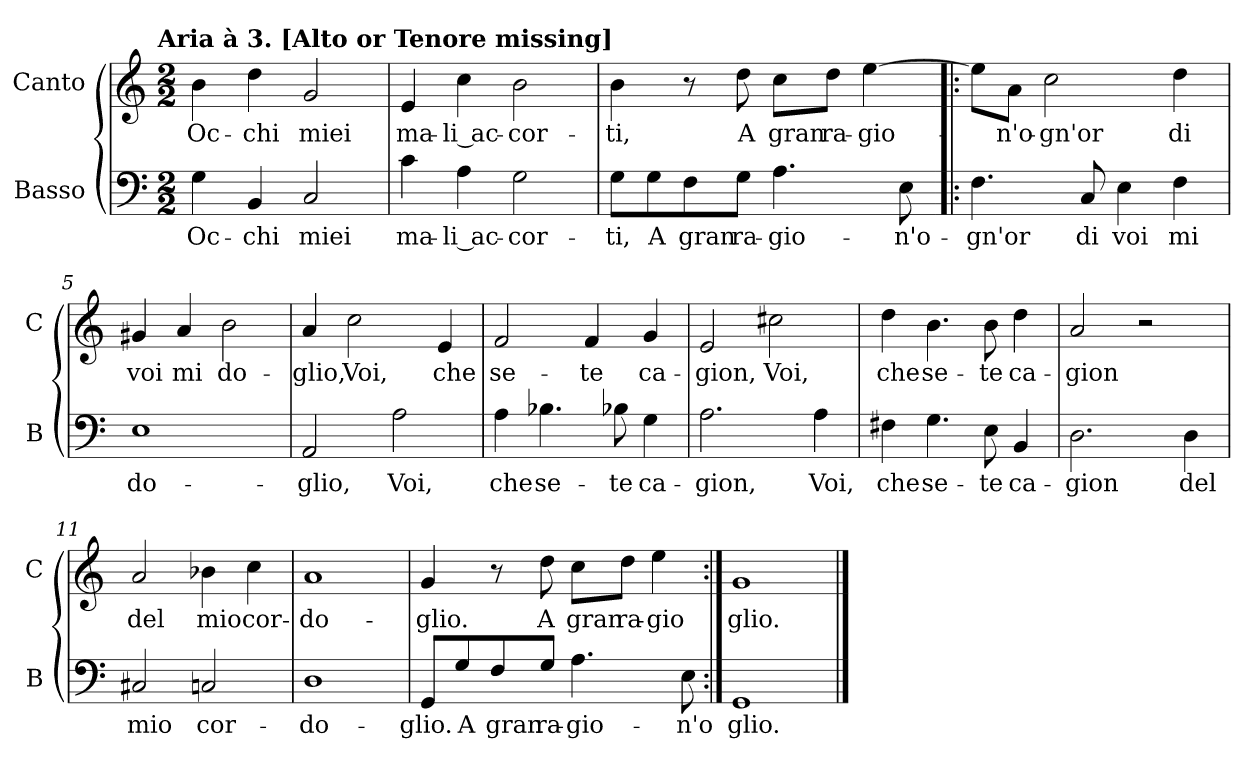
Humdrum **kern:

**kern	**text	**kern	**text
*part2	*part2	*part1	*part1
*staff2	*staff2	*staff1	*staff1
*I"Basso	*	*I"Canto	*
*I'B	*	*I'C	*
*clefF4	*	*clefG2	*
*k[]	*	*k[]	*
*C:	*	*C:	*
!!LO:TX:omd:t=Aria à 3. [Alto or Tenore missing]
*M2/2	*	*M2/2	*
=1	=1	=1	=1
4G	Oc-	4b	Oc-
4BB	-chi	4dd	-chi
2C	miei	2g	miei
=2	=2	=2	=2
4c	ma-	4e	ma-
4A	-li ac-	4cc	-li ac-
2G	-cor-	2b	-cor-
=3	=3	=3	=3
8G\L	-ti,	4b	-ti,
8G\	A	.	.
8F\	gran	8r	.
8G\J	ra-	8dd	A
4.A	-gio-	8cc\L	gran
.	.	8dd\J	ra-
.	.	[4ee	-gio-
8E	-n'o-	.	.
=4!|:	=4!|:	=4!|:	=4!|:
4.F	-gn'or	8ee\L]	.
.	.	8a\J	-n'o-
.	.	2cc	-gn'or
8C	di	.	.
4E	voi	.	.
4F	mi	4dd	di
=5	=5	=5	=5
1E	do-	4g#X	voi
.	.	4a	mi
.	.	2b	do-
=6	=6	=6	=6
2AA	-glio,	4a	-glio,
.	.	2cc	Voi,
2A	Voi,	.	.
.	.	4e	che
=7	=7	=7	=7
4A	che	2f	se-
4.B-X	se-	.	.
.	.	4f	-te
8B-X	-te	.	.
4G	ca-	4g	ca-
=8	=8	=8	=8
2.A	-gion,	2e	-gion,
.	.	2cc#X	Voi,
4A	Voi,	.	.
=9	=9	=9	=9
4F#X	che	4dd	che
4.G	se-	4.b	se-
8E	-te	8b	-te
4BB	ca-	4dd	ca-
=10	=10	=10	=10
2.D	-gion	2a	-gion
.	.	2r	.
4D	del	.	.
=11	=11	=11	=11
2C#X	mio	2a	del
2Cn	cor-	4b-X	mio
.	.	4cc	cor-
=12	=12	=12	=12
1D	-do-	1a	-do-
=13	=13	=13	=13
8GG/L	-glio.	4g	-glio.
8G/	A	.	.
8F/	gran	8r	.
8G/J	ra-	8dd	A
4.A	-gio-	8cc\L	gran
.	.	8dd\J	ra-
.	.	4ee	-gio
8E	-n'o	.	.
=14:|!	=14:|!	=14:|!	=14:|!
1GG	glio.	1g	glio.
==	==	==	==
*-	*-	*-	*-
